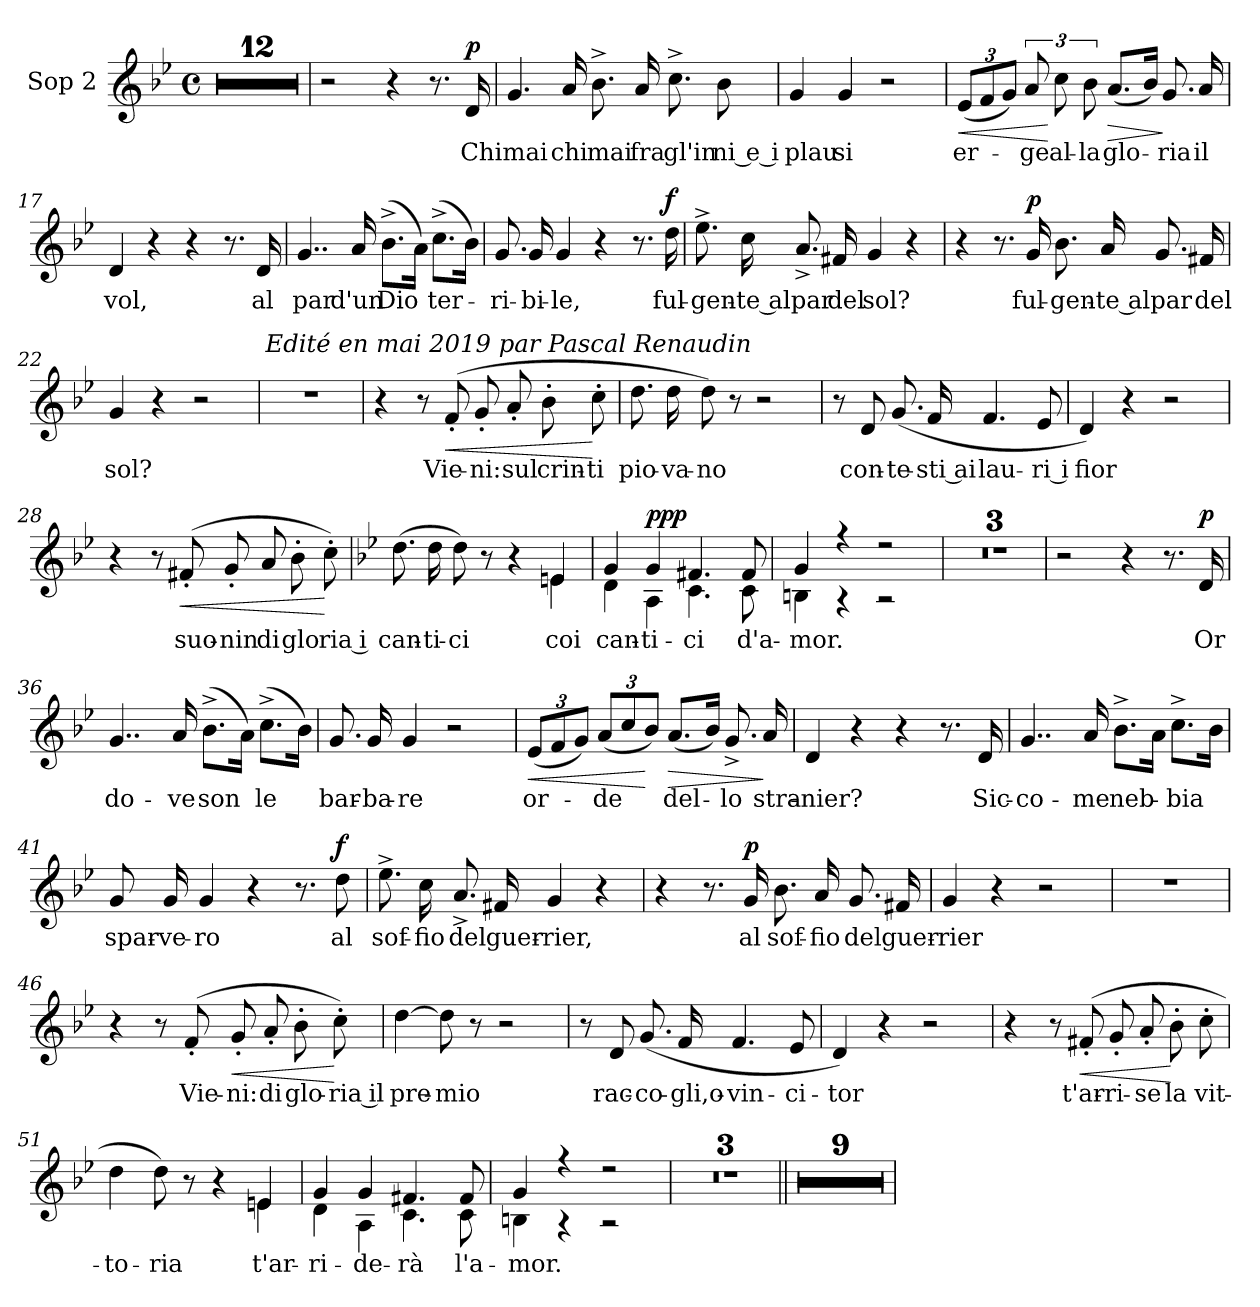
**kern	**text	**dynam
*part1	*part1	*part1
*staff1	*staff1	*staff1
*I"Sop 2	*	*
*I'Sop 2	*	*
*clefG2	*	*
*k[b-e-]	*	*
*M4/4	*	*
*met(c)	*	*
=1	=1	=1
1r	.	.
=2	=2	=2
1r	.	.
=3	=3	=3
1r	.	.
!!LO:LB:g=z
=4	=4	=4
1r	.	.
=5	=5	=5
1r	.	.
=6	=6	=6
1r	.	.
!!LO:LB:g=z
=7	=7	=7
1r	.	.
=8	=8	=8
1r	.	.
=9	=9	=9
1r	.	.
!!LO:LB:g=z
=10	=10	=10
1r	.	.
=11	=11	=11
1r	.	.
=12	=12	=12
1r	.	.
=13	=13	=13
2r	.	.
4r	.	.
8.r	.	.
!	!LO:LY:b:color=#0055FF	!LO:DY:a
16d/	Chi	p
!!LO:PB:g=z
=14	=14	=14
!	!LO:LY:b:color=#0055FF	!
4.g/	mai	.
!	!LO:LY:b:color=#0055FF	!
16a/	chi	.
!	!LO:LY:b:color=#0055FF	!
8.b-^\	mai	.
!	!LO:LY:b:color=#0055FF	!
16a/	fra	.
!	!LO:LY:b:color=#0055FF	!
8.cc^\	gl'in	.
!	!LO:LY:b:color=#0055FF	!
8b-\	ni e i	.
=15	=15	=15
!	!LO:LY:b:color=#0055FF	!
4g/	plau	.
!	!LO:LY:b:color=#0055FF	!
4g/	si	.
2r	.	.
=16	=16	=16
*Xbrackettup	*	*
!	!LO:LY:b:color=#0055FF	!LO:HP:b
(<12e-/L	er-	<
12f/	.	.
12g/J)	.	.
*brackettup	*	*
!	!LO:LY:b:color=#0055FF	!
12a/	-ge	.
!	!LO:LY:b:color=#0055FF	!
12cc\	al-	[
!	!LO:LY:b:color=#0055FF	!
12b-\	-la	.
!	!LO:LY:b:color=#0055FF	!LO:HP:b
(<8.a/L	glo-	>
16b-/Jk)	.	.
!	!LO:LY:b:color=#0055FF	!
8.g/	-ria	]
!	!LO:LY:b:color=#0055FF	!
16a/	il	.
!!LO:LB:g=z
=17	=17	=17
!	!LO:LY:b:color=#0055FF	!
4d/	vol,	.
4r	.	.
4r	.	.
8.r	.	.
!	!LO:LY:b:color=#0055FF	!
16d/	al	.
=18	=18	=18
!	!LO:LY:b:color=#0055FF	!
4..g/	par	.
!	!LO:LY:b:color=#0055FF	!
16a/	d'un	.
!	!LO:LY:b:color=#0055FF	!
(>8.b-^\L	Dio	.
16a\Jk)	.	.
!	!LO:LY:b:color=#0055FF	!
(>8.cc^\L	ter-	.
16b-\Jk)	.	.
=19	=19	=19
!	!LO:LY:b:color=#0055FF	!
8.g/	-ri-	.
!	!LO:LY:b:color=#0055FF	!
16g/	-bi-	.
!	!LO:LY:b:color=#0055FF	!
4g/	-le,	.
4r	.	.
8.r	.	.
!	!LO:LY:b:color=#0055FF	!LO:DY:a
16dd\	ful-	f
!!LO:LB:g=z
=20	=20	=20
!	!LO:LY:b:color=#0055FF	!
8.ee-^\	-gen-	.
!	!LO:LY:b:color=#0055FF	!
16cc\	-te al	.
!	!LO:LY:b:color=#0055FF	!
8.a^/	par	.
!	!LO:LY:b:color=#0055FF	!
16f#X/	del	.
!	!LO:LY:b:color=#0055FF	!
4g/	sol?	.
4r	.	.
=21	=21	=21
4r	.	.
8.r	.	.
!	!LO:LY:b:color=#0055FF	!LO:DY:a
16g/	ful-	p
!	!LO:LY:b:color=#0055FF	!
8.b-\	-gen-	.
!	!LO:LY:b:color=#0055FF	!
16a/	-te al	.
!	!LO:LY:b:color=#0055FF	!
8.g/	par	.
!	!LO:LY:b:color=#0055FF	!
16f#X/	del	.
=22	=22	=22
!	!LO:LY:b:color=#0055FF	!
4g/	sol?	.
4r	.	.
2r	.	.
!!LO:PB:g=z
=23	=23	=23
!LO:TX:a:i:t=Edité en mai 2019 par Pascal Renaudin	!	!
1r	.	.
=24	=24	=24
4r	.	.
8r	.	.
!	!LO:LY:b:color=#0055FF	!LO:HP:b
(>8f'/	Vie-	<
!	!LO:LY:b:color=#0055FF	!
8g'/	-ni:	.
!	!LO:LY:b:color=#0055FF	!
8a'/	sul	.
!	!LO:LY:b:color=#0055FF	!
8b-'\	crin-	.
!	!LO:LY:b:color=#0055FF	!
8cc'\	-ti	[
=25	=25	=25
!	!LO:LY:b:color=#0055FF	!
8.dd\	pio-	.
!	!LO:LY:b:color=#0055FF	!
16dd\	-va-	.
!	!LO:LY:b:color=#0055FF	!
8dd\)	-no	.
8r	.	.
2r	.	.
!!LO:LB:g=z
=26	=26	=26
8r	.	.
!	!LO:LY:b:color=#0055FF	!
8d/	con-	.
!	!LO:LY:b:color=#0055FF	!
(>8.g/	-te-	.
!	!LO:LY:b:color=#0055FF	!
16f/	-sti ai	.
!	!LO:LY:b:color=#0055FF	!
4.f/	lau-	.
!	!LO:LY:b:color=#0055FF	!
8e-/	-ri i	.
=27	=27	=27
!	!LO:LY:b:color=#0055FF	!
4d/)	fior	.
4r	.	.
2r	.	.
=28	=28	=28
4r	.	.
8r	.	.
!	!LO:LY:b:color=#0055FF	!LO:HP:b
(>8f#X'/	suo-	<
!	!LO:LY:b:color=#0055FF	!
8g'/	-nin	.
!	!LO:LY:b:color=#0055FF	!
8a/	di	.
!	!LO:LY:b:color=#0055FF	!
8b-'\	glo	.
!	!LO:LY:b:color=#0055FF	!
8cc'\)	ria i	[
!!LO:LB:g=z
=29	=29	=29
*k[b-e-]	*	*
!	!LO:LY:b:color=#0055FF	!
*^	*	*
(<8.dd\	2ryy	can-	.
!	!	!LO:LY:b:color=#0055FF	!
16dd\	.	-ti-	.
!	!	!LO:LY:b:color=#0055FF	!
8dd\)	.	-ci	.
8r	.	.	.
4r	4ryy	.	.
!	!	!LO:LY:b:color=#0055FF	!
4en/	4e\	coi	.
=30	=30	=30	=30
!	!	!LO:LY:b:color=#0055FF	!
4g/	4d\	can-	.
!	!	!LO:LY:b:color=#0055FF	!LO:DY:a
4g/	4A\	-ti-	ppp
!	!	!LO:LY:b:color=#0055FF	!
4.f#X/	4.c\	-ci	.
!	!	!LO:LY:b:color=#0055FF	!
8f#/	8c\	d'a-	.
=31	=31	=31	=31
!	!	!LO:LY:b:color=#0055FF	!
4g/	4Bn\	-mor.	.
4r	4r	.	.
2r	2r	.	.
*v	*v	*	*
!!LO:PB:g=z
=32	=32	=32
1r	.	.
=33	=33	=33
1r	.	.
=34	=34	=34
1r	.	.
!!LO:LB:g=z
=35	=35	=35
2r	.	.
4r	.	.
8.r	.	.
!	!LO:LY:b:color=#0055FF	!LO:DY:a
16d/	Or	p
=36	=36	=36
!	!LO:LY:b:color=#0055FF	!
4..g/	do-	.
!	!LO:LY:b:color=#0055FF	!
16a/	-ve	.
!	!LO:LY:b:color=#0055FF	!
(>8.b-^\L	son	.
16a\Jk)	.	.
!	!LO:LY:b:color=#0055FF	!
(>8.cc^\L	le	.
16b-\Jk)	.	.
=37	=37	=37
!	!LO:LY:b:color=#0055FF	!
8.g/	bar-	.
!	!LO:LY:b:color=#0055FF	!
16g/	-ba-	.
!	!LO:LY:b:color=#0055FF	!
4g/	-re	.
2r	.	.
!!LO:LB:g=z
=38	=38	=38
*Xbrackettup	*	*
!	!LO:LY:b:color=#0055FF	!LO:HP:b
(<12e-/L	or-	<
12f/	.	.
12g/J)	.	.
!	!LO:LY:b:color=#0055FF	!
(<12a/L	-de	.
12cc/	.	.
12b-/J)	.	[
!	!LO:LY:b:color=#0055FF	!LO:HP:b
(<8.a/L	del-	>
16b-/Jk)	.	.
!	!LO:LY:b:color=#0055FF	!
8.g^/	-lo	.
!	!LO:LY:b:color=#0055FF	!
16a/	stra-	]
=39	=39	=39
!	!LO:LY:b:color=#0055FF	!
4d/	-nier?	.
4r	.	.
4r	.	.
8.r	.	.
!	!LO:LY:b:color=#0055FF	!
16d/	Sic-	.
=40	=40	=40
!	!LO:LY:b:color=#0055FF	!
4..g/	-co-	.
!	!LO:LY:b:color=#0055FF	!
16a/	-me	.
!	!LO:LY:b:color=#0055FF	!
8.b-^\L	neb-	.
16a\Jk	.	.
!	!LO:LY:b:color=#0055FF	!
8.cc^\L	-bia	.
16b-\Jk	.	.
!!LO:PB:g=z
=41	=41	=41
!	!LO:LY:b:color=#0055FF	!
8g/	spar-	.
!	!LO:LY:b:color=#0055FF	!
16g/	-ve-	.
!	!LO:LY:b:color=#0055FF	!
4g/	-ro	.
4r	.	.
8.r	.	.
!	!LO:LY:b:color=#0055FF	!LO:DY:a
8dd\	al	f
=42	=42	=42
!	!LO:LY:b:color=#0055FF	!
8.ee-^\	sof-	.
!	!LO:LY:b:color=#0055FF	!
16cc\	-fio	.
!	!LO:LY:b:color=#0055FF	!
8.a^/	del	.
!	!LO:LY:b:color=#0055FF	!
16f#X/	guer-	.
!	!LO:LY:b:color=#0055FF	!
4g/	-rier,	.
4r	.	.
=43	=43	=43
4r	.	.
8.r	.	.
!	!LO:LY:b:color=#0055FF	!LO:DY:a
16g/	al	p
!	!LO:LY:b:color=#0055FF	!
8.b-\	sof-	.
!	!LO:LY:b:color=#0055FF	!
16a/	-fio	.
!	!LO:LY:b:color=#0055FF	!
8.g/	del	.
!	!LO:LY:b:color=#0055FF	!
16f#X/	guer-	.
!!LO:LB:g=z
=44	=44	=44
!	!LO:LY:b:color=#0055FF	!
4g/	-rier	.
4r	.	.
2r	.	.
=45	=45	=45
1r	.	.
=46	=46	=46
4r	.	.
8r	.	.
!	!LO:LY:b:color=#0055FF	!
(>8f'/	Vie-	.
!	!LO:LY:b:color=#0055FF	!LO:HP:b
8g'/	-ni:	<
!	!LO:LY:b:color=#0055FF	!
8a'/	di	.
!	!LO:LY:b:color=#0055FF	!
8b-'\	glo-	.
!	!LO:LY:b:color=#0055FF	!
8cc'\)	-ria il	[
!!LO:LB:g=z
=47	=47	=47
!	!LO:LY:b:color=#0055FF	!
[4dd\	pre-	.
!	!LO:LY:b:color=#0055FF	!
8dd\]	-mio	.
8r	.	.
2r	.	.
=48	=48	=48
8r	.	.
!	!LO:LY:b:color=#0055FF	!
8d/	rac-	.
!	!LO:LY:b:color=#0055FF	!
(>8.g/	-co-	.
!	!LO:LY:b:color=#0055FF	!
16f/	-gli,o-	.
!	!LO:LY:b:color=#0055FF	!
4.f/	-vin-	.
!	!LO:LY:b:color=#0055FF	!
8e-/	-ci-	.
=49	=49	=49
!	!LO:LY:b:color=#0055FF	!
4d/)	-tor	.
4r	.	.
2r	.	.
!!LO:PB:g=z
=50	=50	=50
4r	.	.
8r	.	.
!	!LO:LY:b:color=#0055FF	!LO:HP:b
(>8f#X'/	t'ar-	<
!	!LO:LY:b:color=#0055FF	!
8g'/	-ri-	.
!	!LO:LY:b:color=#0055FF	!
8a'/	-se	.
!	!LO:LY:b:color=#0055FF	!
8b-'\	la	[
!	!LO:LY:b:color=#0055FF	!
8cc'\	vit-	.
=51	=51	=51
!	!LO:LY:b:color=#0055FF	!
*^	*	*
4dd\	2ryy	-to-	.
!	!	!LO:LY:b:color=#0055FF	!
8dd\)	.	-ria	.
8r	.	.	.
4r	4ryy	.	.
!	!	!LO:LY:b:color=#0055FF	!
4en/	4e\	t'ar-	.
!!LO:LB:g=z	!!
=52	=52	=52	=52
!	!	!LO:LY:b:color=#0055FF	!
4g/	4d\	-ri-	.
!	!	!LO:LY:b:color=#0055FF	!
4g/	4A\	-de-	.
!	!	!LO:LY:b:color=#0055FF	!
4.f#X/	4.c\	-rà	.
!	!	!LO:LY:b:color=#0055FF	!
8f#/	8c\	l'a-	.
=53	=53	=53	=53
!	!	!LO:LY:b:color=#0055FF	!
4g/	4Bn\	-mor.	.
4r	4r	.	.
2r	2r	.	.
*v	*v	*	*
=54	=54	=54
1r	.	.
!!LO:LB:g=z
=55	=55	=55
1r	.	.
=56	=56	=56
1r	.	.
!!LO:PB:g=z
=57||	=57||	=57||
1r	.	.
=58	=58	=58
1r	.	.
=59	=59	=59
1r	.	.
=60	=60	=60
1r	.	.
!!LO:LB:g=z
=61	=61	=61
1r	.	.
=62	=62	=62
1r	.	.
=63	=63	=63
1r	.	.
=64	=64	=64
1r	.	.
!!LO:LB:g=z
=65	=65	=65
1r	.	.
=	=	=
*-	*-	*-
